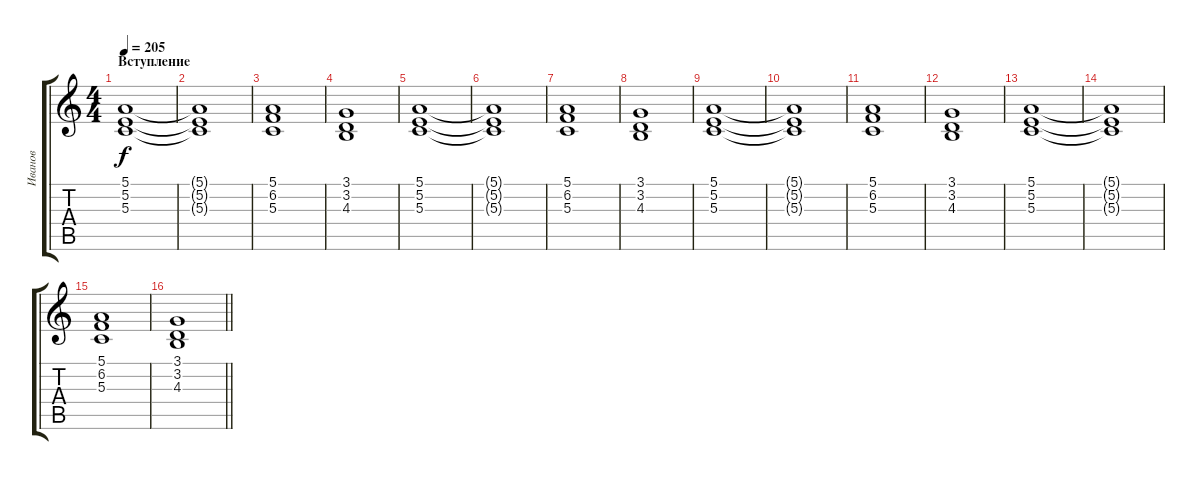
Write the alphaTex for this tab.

\track ("Иванов" "Иванов") {instrument choiraahs}
\staff {score tabs}
\tuning (E4 B3 G3 D3 A2 E2) {hide}
\ts (4 4)
\section ("" "Вступление")
\tempo 205
\clef g2
\ks c
(5.1 5.2 5.3).1{dy f instrument choiraahs} |
(5.1{t} 5.2{t} 5.3{t}).1 |
(5.1 6.2 5.3).1 |
(3.1 3.2 4.3).1 |
(5.1 5.2 5.3).1 |
(5.1{t} 5.2{t} 5.3{t}).1 |
(5.1 6.2 5.3).1 |
(3.1 3.2 4.3).1 |
(5.1 5.2 5.3).1 |
(5.1{t} 5.2{t} 5.3{t}).1 |
(5.1 6.2 5.3).1 |
(3.1 3.2 4.3).1 |
(5.1 5.2 5.3).1 |
(5.1{t} 5.2{t} 5.3{t}).1 |
(5.1 6.2 5.3).1 |
\barLineRight lightlight
(3.1 3.2 4.3).1
